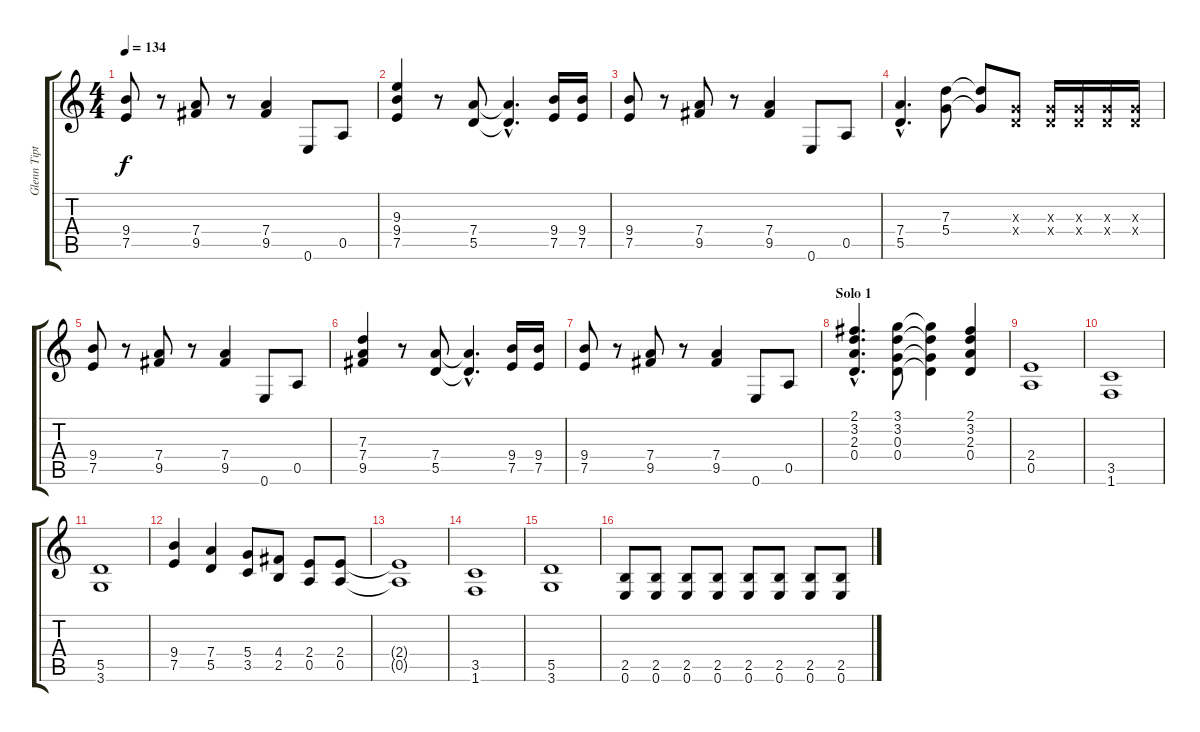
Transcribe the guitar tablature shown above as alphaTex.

\track ("Glenn Tipton" "Glenn Tipt") {instrument distortionguitar}
\staff {score tabs}
\tuning (E4 B3 G3 D3 A2 E2) {hide}
\ts (4 4)
\tempo 134
\clef g2
\ks c
(9.4 7.5).8{dy f} r.8 (7.4 9.5).8 r.8 (7.4 9.5).4 0.6.8 0.5.8 |
(9.3 9.4 7.5).4 r.8 (7.4 5.5).8 (7.4{hac t} 5.5{hac t}).4{d} (9.4 7.5).16 (9.4 7.5).16 |
(9.4 7.5).8 r.8 (7.4 9.5).8 r.8 (7.4 9.5).4 0.6.8 0.5.8 |
(7.4{hac} 5.5{hac}).4{d} (7.3 5.4).8 (7.3{t} 5.4{t}).8 (0.3{x} 0.4{x}).8 (0.3{x} 0.4{x}).16 (0.3{x} 0.4{x}).16 (0.3{x} 0.4{x}).16 (0.3{x} 0.4{x}).16 |
(9.4 7.5).8 r.8 (7.4 9.5).8 r.8 (7.4 9.5).4 0.6.8 0.5.8 |
(7.3 7.4 9.5).4 r.8 (7.4 5.5).8 (7.4{hac t} 5.5{hac t}).4{d} (9.4 7.5).16 (9.4 7.5).16 |
(9.4 7.5).8 r.8 (7.4 9.5).8 r.8 (7.4 9.5).4 0.6.8 0.5.8 |
\section ("" "Solo 1")
(2.1{hac} 3.2{hac} 2.3{hac} 0.4{hac}).4{d} (3.1 3.2 0.3 0.4).8 (3.1{t} 3.2{t} 0.3{t} 0.4{t}).4 (2.1 3.2 2.3 0.4).4 |
(2.4 0.5).1 |
(3.5 1.6).1 |
(5.5 3.6).1 |
(9.4 7.5).4 (7.4 5.5).4 (5.4 3.5).8 (4.4 2.5).8 (2.4 0.5).8 (2.4 0.5).8 |
(2.4{t} 0.5{t}).1 |
(3.5 1.6).1 |
(5.5 3.6).1 |
(2.5 0.6).8 (2.5 0.6).8 (2.5 0.6).8 (2.5 0.6).8 (2.5 0.6).8 (2.5 0.6).8 (2.5 0.6).8 (2.5 0.6).8
